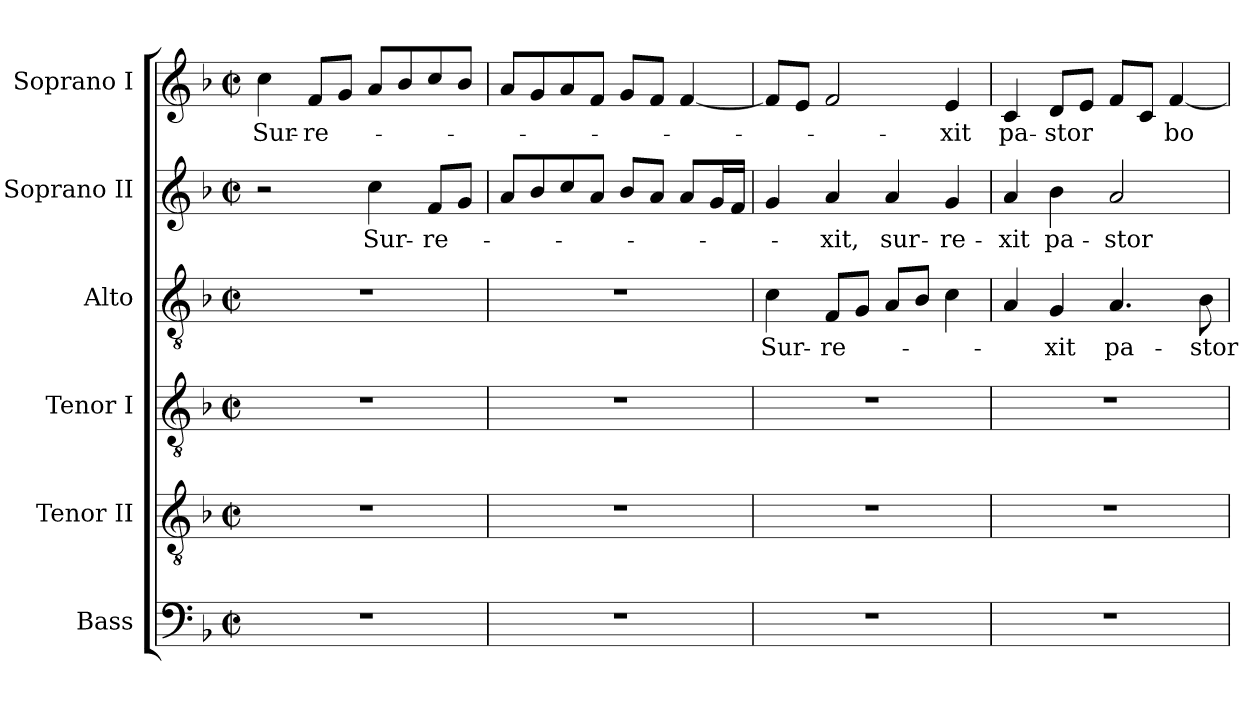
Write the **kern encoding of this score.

**kern	**kern	**kern	**kern	**text	**kern	**text	**kern	**text
*part6	*part5	*part4	*part3	*part3	*part2	*part2	*part1	*part1
*staff6	*staff5	*staff4	*staff3	*staff3	*staff2	*staff2	*staff1	*staff1
*I"Bass	*I"Tenor II	*I"Tenor I	*I"Alto	*	*I"Soprano II	*	*I"Soprano I	*
*I'B.	*I'T. II	*I'T.	*I'A.	*	*	*	*	*
!!LO:PB:g=z
*clefF4	*clefGv2	*clefGv2	*clefGv2	*	*clefG2	*	*clefG2	*
*	*ITrd7c12	*ITrd7c12	*	*	*	*	*	*
*k[b-]	*k[b-]	*k[b-]	*k[b-]	*	*k[b-]	*	*k[b-]	*
*F:	*F:	*F:	*F:	*	*F:	*	*F:	*
*M2/2	*M2/2	*M2/2	*M2/2	*	*M2/2	*	*M2/2	*
*met(c|)	*met(c|)	*met(c|)	*met(c|)	*	*met(c|)	*	*met(c|)	*
=1	=1	=1	=1	=1	=1	=1	=1	=1
!	!	!	!	!	!	!	!	!LO:LY:b:color=#000000
1r	1r	1r	1r	.	2r	.	4cci\	Sur-
!	!	!	!	!	!	!	!	!LO:LY:b:color=#000000
.	.	.	.	.	.	.	8fi/L	-re-
.	.	.	.	.	.	.	8gi/J	.
!	!	!	!	!	!	!LO:LY:b:color=#000000	!	!
.	.	.	.	.	4cci\	Sur-	8ai/L	.
.	.	.	.	.	.	.	8b-i/	.
!	!	!	!	!	!	!LO:LY:b:color=#000000	!	!
.	.	.	.	.	8fi/L	-re-	8cci/	.
.	.	.	.	.	8gi/J	.	8b-i/J	.
=2	=2	=2	=2	=2	=2	=2	=2	=2
1r	1r	1r	1r	.	8ai/L	.	8ai/L	.
.	.	.	.	.	8b-i/	.	8gi/	.
.	.	.	.	.	8cci/	.	8ai/	.
.	.	.	.	.	8ai/J	.	8fi/J	.
.	.	.	.	.	8b-i/L	.	8gi/L	.
.	.	.	.	.	8ai/J	.	8fi/J	.
.	.	.	.	.	8ai/L	.	[<4fi/	.
.	.	.	.	.	16gi/L	.	.	.
.	.	.	.	.	16fi/JJ	.	.	.
=3	=3	=3	=3	=3	=3	=3	=3	=3
!	!	!	!	!LO:LY:b:color=#000000	!	!	!	!
1r	1r	1r	4ci\	Sur-	4gi/	.	8fi/L]	.
.	.	.	.	.	.	.	8ei/J	.
!	!	!	!	!LO:LY:b:color=#000000	!	!	!	!
!	!	!	!	!	!	!LO:LY:b:color=#000000	!	!
.	.	.	8Fi/L	-re-	4ai/	-xit,	2fi/	.
.	.	.	8Gi/J	.	.	.	.	.
!	!	!	!	!	!	!LO:LY:b:color=#000000	!	!
.	.	.	8Ai/L	.	4ai/	sur-	.	.
.	.	.	8B-i/J	.	.	.	.	.
!	!	!	!	!	!	!LO:LY:b:color=#000000	!	!
!	!	!	!	!	!	!	!	!LO:LY:b:color=#000000
.	.	.	4ci\	.	4gi/	-re-	4ei/	-xit
=4	=4	=4	=4	=4	=4	=4	=4	=4
!	!	!	!	!	!	!LO:LY:b:color=#000000	!	!
!	!	!	!	!	!	!	!	!LO:LY:b:color=#000000
1r	1r	1r	4Ai/	.	4ai/	-xit	4ci/	pa-
!	!	!	!	!LO:LY:b:color=#000000	!	!	!	!
!	!	!	!	!	!	!LO:LY:b:color=#000000	!	!
!	!	!	!	!	!	!	!	!LO:LY:b:color=#000000
.	.	.	4Gi/	-xit	4b-i\	pa-	8di/L	-stor
.	.	.	.	.	.	.	8ei/J	.
!	!	!	!	!LO:LY:b:color=#000000	!	!	!	!
!	!	!	!	!	!	!LO:LY:b:color=#000000	!	!
.	.	.	4.Ai/	pa-	2ai/	-stor	8fi/L	.
.	.	.	.	.	.	.	8ci/J	.
!	!	!	!	!	!	!	!	!LO:LY:b:color=#000000
.	.	.	.	.	.	.	[<4fi/	bo-
!	!	!	!	!LO:LY:b:color=#000000	!	!	!	!
.	.	.	8B-i\	-stor	.	.	.	.
=	=	=	=	=	=	=	=	=
*-	*-	*-	*-	*-	*-	*-	*-	*-
